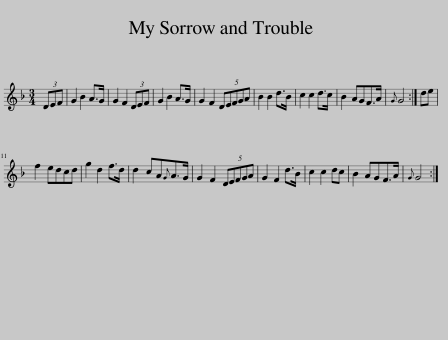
X:1
L:1/8
M:3/4
I:linebreak $
K:F
V:1 treble
V:1
 (3DEF | G2 B2 A>G | G2 F2 (3DEF | G2 B2 A>G | G2 F2 (5:2:5DEFGA | %5
 B2 B2 d>B | c2 c2 d>c | B2 AGF>A |{G} G4 :| de |$ %10
 f2 edcd | g2 d2 f>d | d2 cA{G}A>G | G2 F2 (5:2:5DEFGA | G2 F2 d>B | %15
 c2 c2 dc | B2 AGF>A |{G} G4 :| %18
